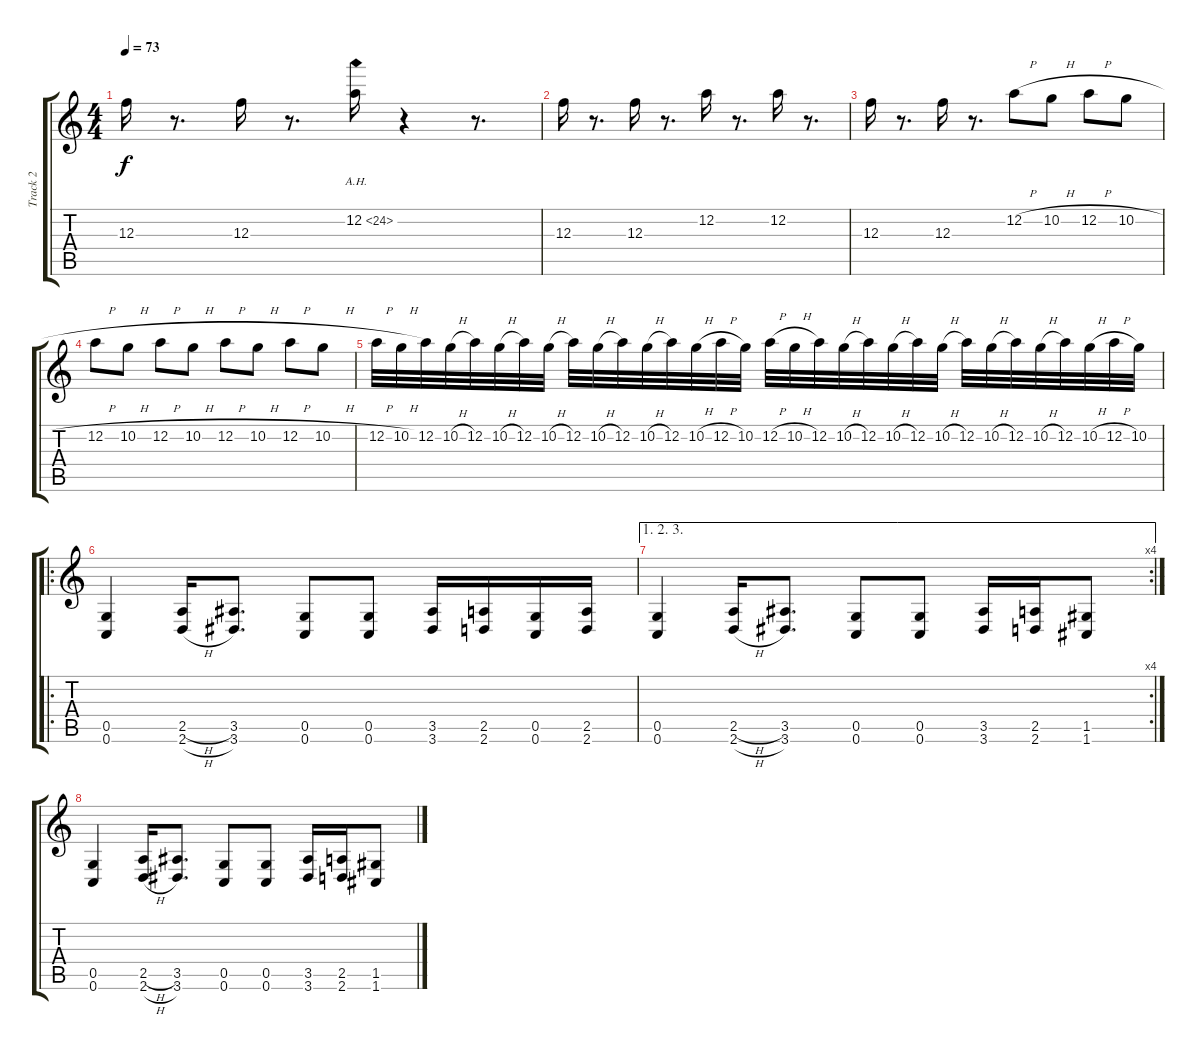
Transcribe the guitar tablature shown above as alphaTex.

\track ("Track 2" "Track 2") {instrument distortionguitar}
\staff {score tabs}
\tuning (D4 A3 F3 C3 G2 C2) {hide}
\ts (4 4)
\tempo 73
\clef g2
\ks c
12.3.16{dy f} r.8{d} 12.3.16 r.8{d} 12.2{ah 12}.16 r.4 r.8{d} |
12.3.16 r.8{d} 12.3.16 r.8{d} 12.2.16 r.8{d} 12.2.16 r.8{d} |
12.3.16 r.8{d} 12.3.16 r.8{d} 12.2{h}.8 10.2{h}.8 12.2{h}.8 10.2{h}.8 |
12.2{h}.8 10.2{h}.8 12.2{h}.8 10.2{h}.8 12.2{h}.8 10.2{h}.8 12.2{h}.8 10.2{h}.8 |
12.2{h}.32 10.2{h}.32 12.2.32 10.2{h}.32 12.2.32 10.2{h}.32 12.2.32 10.2{h}.32 12.2.32 10.2{h}.32 12.2.32 10.2{h}.32 12.2.32 10.2{h}.32 12.2{h}.32 10.2.32 12.2{h}.32 10.2{h}.32 12.2.32 10.2{h}.32 12.2.32 10.2{h}.32 12.2.32 10.2{h}.32 12.2.32 10.2{h}.32 12.2.32 10.2{h}.32 12.2.32 10.2{h}.32 12.2{h}.32 10.2.32 |
\ro
(0.5 0.6).4 (2.5{h} 2.6{h}).16 (3.5 3.6).8{d} (0.5 0.6).8 (0.5 0.6).8 (3.5 3.6).16 (2.5 2.6).16 (0.5 0.6).16 (2.5 2.6).16 |
\ae (1 2 3)
\rc 4
(0.5 0.6).4 (2.5{h} 2.6{h}).16 (3.5 3.6).8{d} (0.5 0.6).8 (0.5 0.6).8 (3.5 3.6).16 (2.5 2.6).16 (1.5 1.6).8 |
(0.5 0.6).4 (2.5{h} 2.6{h}).16 (3.5 3.6).8{d} (0.5 0.6).8 (0.5 0.6).8 (3.5 3.6).16 (2.5 2.6).16 (1.5 1.6).8
